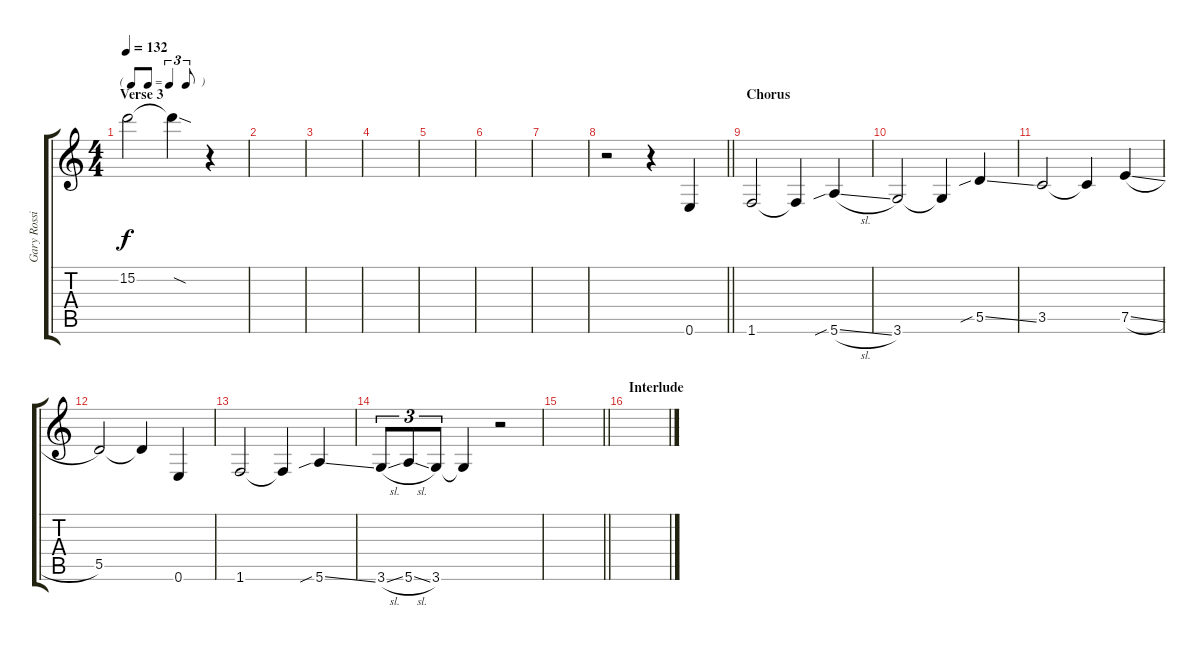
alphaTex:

\track ("Gary Rossington (Solos)" "Gary Rossi") {instrument overdrivenguitar}
\staff {score tabs}
\tuning (E4 B3 G3 D3 A2 E2) {hide}
\ts (4 4)
\tf triplet8th
\section ("" "Verse 3")
\tempo 132
\clef g2
\ks c
15.2{t}.2{dy f} 15.2{sod t}.4 r.4 |
|
|
|
|
|
|
\barLineRight lightlight
r.2 r.4 0.6.4 |
\section ("" "Chorus")
1.6.2 1.6{t}.4 5.6{sib sl}.4 |
3.6.2 3.6{t}.4 5.5{sib ss}.4 |
3.5.2 3.5{t}.4 7.5{sl}.4 |
5.5.2 5.5{t}.4 0.6.4 |
1.6.2 1.6{t}.4 5.6{sib ss}.4 |
3.6{sl}.8{tu (3 2)} 5.6{sl}.8{tu (3 2)} 3.6.8{tu (3 2)} 3.6{t}.4 r.2 |
\barLineRight lightlight
|
\section ("" "Interlude")
